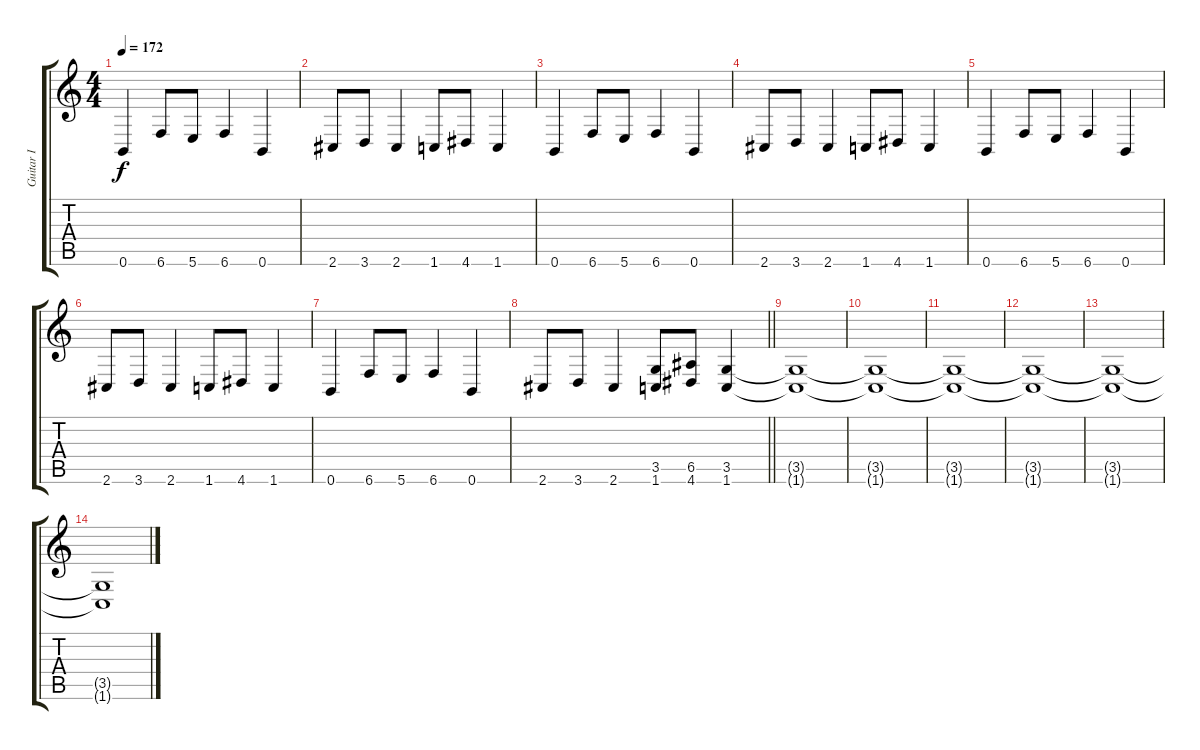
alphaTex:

\track ("Guitar I" "Guitar I") {instrument distortionguitar}
\staff {score tabs}
\tuning (B3 Gb3 D3 A2 E2 B1) {hide}
\ts (4 4)
\tempo 172
\clef g2
\ks c
0.6.4{dy f} 6.6.8 5.6.8 6.6.4 0.6.4 |
2.6.8 3.6.8 2.6.4 1.6.8 4.6.8 1.6.4 |
0.6.4 6.6.8 5.6.8 6.6.4 0.6.4 |
2.6.8 3.6.8 2.6.4 1.6.8 4.6.8 1.6.4 |
0.6.4 6.6.8 5.6.8 6.6.4 0.6.4 |
2.6.8 3.6.8 2.6.4 1.6.8 4.6.8 1.6.4 |
0.6.4 6.6.8 5.6.8 6.6.4 0.6.4 |
\barLineRight lightlight
2.6.8 3.6.8 2.6.4 (3.5 1.6).8 (6.5 4.6).8 (3.5 1.6).4 |
\section ("" "")
(3.5{t} 1.6{t}).1 |
(3.5{t} 1.6{t}).1 |
(3.5{t} 1.6{t}).1 |
(3.5{t} 1.6{t}).1 |
(3.5{t} 1.6{t}).1{volume 0} |
(3.5{t} 1.6{t}).1
